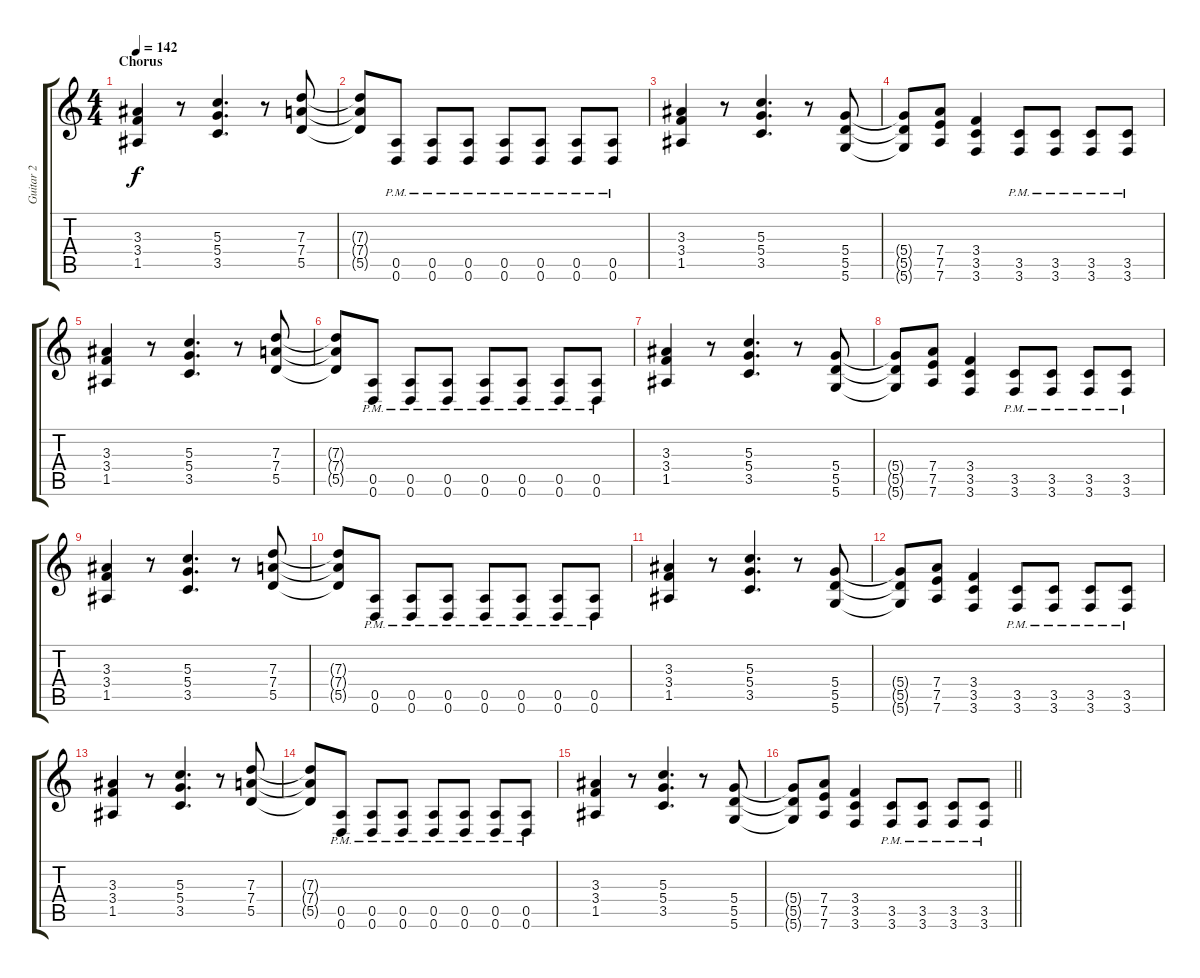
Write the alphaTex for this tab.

\track ("Guitar 2" "Guitar 2") {instrument distortionguitar}
\staff {score tabs}
\tuning (E4 B3 G3 D3 A2 D2) {hide}
\ts (4 4)
\section ("" "Chorus")
\tempo 147
\tempo 142
\clef g2
\ks c
(3.3 3.4 1.5).4{dy f} r.8 (5.3 5.4 3.5).4{d} r.8 (7.3 7.4 5.5).8 |
(7.3{t} 7.4{t} 5.5{t}).8 (0.5{pm} 0.6{pm}).8 (0.5{pm} 0.6{pm}).8 (0.5{pm} 0.6{pm}).8 (0.5{pm} 0.6{pm}).8 (0.5{pm} 0.6{pm}).8 (0.5{pm} 0.6{pm}).8 (0.5{pm} 0.6{pm}).8 |
(3.3 3.4 1.5).4 r.8 (5.3 5.4 3.5).4{d} r.8 (5.4 5.5 5.6).8 |
(5.4{t} 5.5{t} 5.6{t}).8 (7.4 7.5 7.6).8 (3.4 3.5 3.6).4 (3.5{pm} 3.6{pm}).8 (3.5{pm} 3.6{pm}).8 (3.5{pm} 3.6{pm}).8 (3.5{pm} 3.6{pm}).8 |
(3.3 3.4 1.5).4 r.8 (5.3 5.4 3.5).4{d} r.8 (7.3 7.4 5.5).8 |
(7.3{t} 7.4{t} 5.5{t}).8 (0.5{pm} 0.6{pm}).8 (0.5{pm} 0.6{pm}).8 (0.5{pm} 0.6{pm}).8 (0.5{pm} 0.6{pm}).8 (0.5{pm} 0.6{pm}).8 (0.5{pm} 0.6{pm}).8 (0.5{pm} 0.6{pm}).8 |
(3.3 3.4 1.5).4 r.8 (5.3 5.4 3.5).4{d} r.8 (5.4 5.5 5.6).8 |
(5.4{t} 5.5{t} 5.6{t}).8 (7.4 7.5 7.6).8 (3.4 3.5 3.6).4 (3.5{pm} 3.6{pm}).8 (3.5{pm} 3.6{pm}).8 (3.5{pm} 3.6{pm}).8 (3.5{pm} 3.6{pm}).8 |
(3.3 3.4 1.5).4 r.8 (5.3 5.4 3.5).4{d} r.8 (7.3 7.4 5.5).8 |
(7.3{t} 7.4{t} 5.5{t}).8 (0.5{pm} 0.6{pm}).8 (0.5{pm} 0.6{pm}).8 (0.5{pm} 0.6{pm}).8 (0.5{pm} 0.6{pm}).8 (0.5{pm} 0.6{pm}).8 (0.5{pm} 0.6{pm}).8 (0.5{pm} 0.6{pm}).8 |
(3.3 3.4 1.5).4 r.8 (5.3 5.4 3.5).4{d} r.8 (5.4 5.5 5.6).8 |
(5.4{t} 5.5{t} 5.6{t}).8 (7.4 7.5 7.6).8 (3.4 3.5 3.6).4 (3.5{pm} 3.6{pm}).8 (3.5{pm} 3.6{pm}).8 (3.5{pm} 3.6{pm}).8 (3.5{pm} 3.6{pm}).8 |
(3.3 3.4 1.5).4 r.8 (5.3 5.4 3.5).4{d} r.8 (7.3 7.4 5.5).8 |
(7.3{t} 7.4{t} 5.5{t}).8 (0.5{pm} 0.6{pm}).8 (0.5{pm} 0.6{pm}).8 (0.5{pm} 0.6{pm}).8 (0.5{pm} 0.6{pm}).8 (0.5{pm} 0.6{pm}).8 (0.5{pm} 0.6{pm}).8 (0.5{pm} 0.6{pm}).8 |
(3.3 3.4 1.5).4 r.8 (5.3 5.4 3.5).4{d} r.8 (5.4 5.5 5.6).8 |
\barLineRight lightlight
(5.4{t} 5.5{t} 5.6{t}).8 (7.4 7.5 7.6).8 (3.4 3.5 3.6).4 (3.5{pm} 3.6{pm}).8 (3.5{pm} 3.6{pm}).8 (3.5{pm} 3.6{pm}).8 (3.5{pm} 3.6{pm}).8
